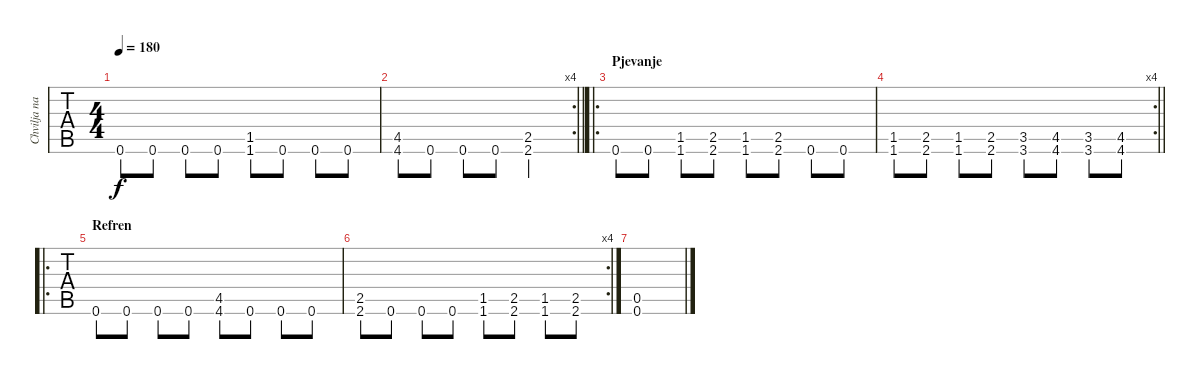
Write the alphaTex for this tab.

\track ("Chvilja na bulji" "Chvilja na") {instrument distortionguitar}
\staff {tabs}
\tuning (D4 A3 F3 C3 G2 C2) {hide}
\ts (4 4)
\tempo 180
\clef g2
\ks c
0.6.8{dy f} 0.6.8 0.6.8 0.6.8 (1.5 1.6).8 0.6.8 0.6.8 0.6.8 |
\rc 4
\barLineRight lightlight
(4.5 4.6).8 0.6.8 0.6.8 0.6.8 (2.5 2.6).2 |
\ro
\section ("" "Pjevanje")
0.6.8 0.6.8 (1.5 1.6).8 (2.5 2.6).8 (1.5 1.6).8 (2.5 2.6).8 0.6.8 0.6.8 |
\rc 4
\barLineRight lightlight
(1.5 1.6).8 (2.5 2.6).8 (1.5 1.6).8 (2.5 2.6).8 (3.5 3.6).8 (4.5 4.6).8 (3.5 3.6).8 (4.5 4.6).8 |
\ro
\section ("" "Refren")
0.6.8 0.6.8 0.6.8 0.6.8 (4.5 4.6).8 0.6.8 0.6.8 0.6.8 |
\rc 4
(2.5 2.6).8 0.6.8 0.6.8 0.6.8 (1.5 1.6).8 (2.5 2.6).8 (1.5 1.6).8 (2.5 2.6).8 |
(0.5 0.6).1
